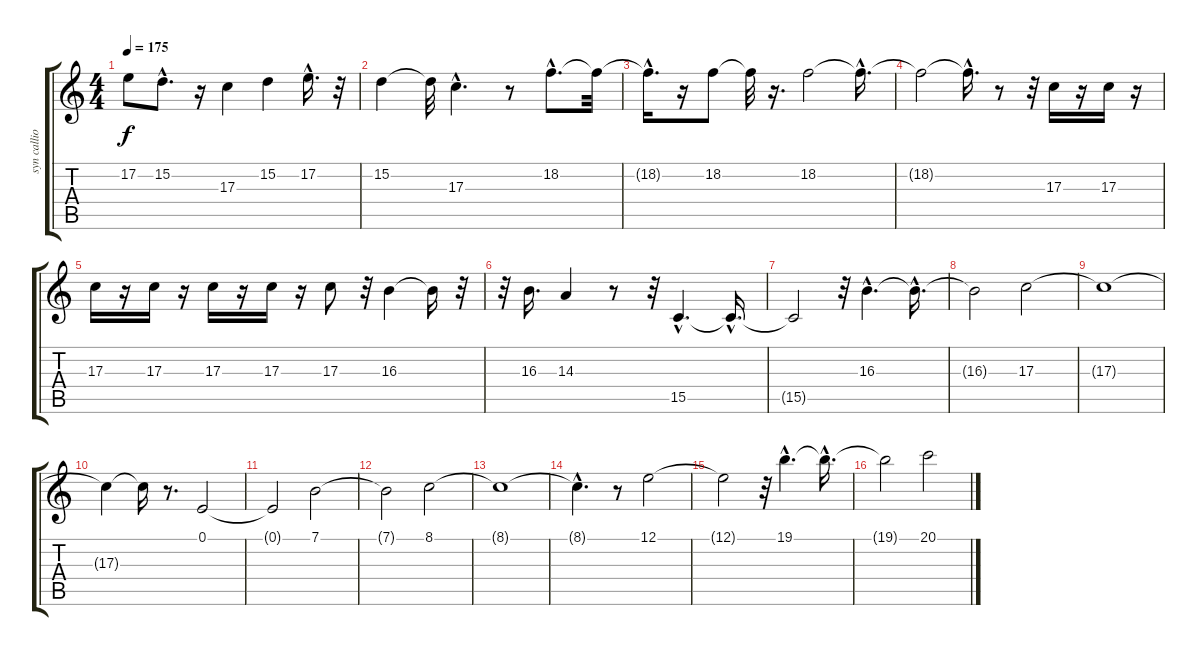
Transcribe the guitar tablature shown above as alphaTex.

\track ("syn calliope" "syn callio") {instrument lead3calliope}
\staff {score tabs}
\tuning (E4 B3 G3 D3 A2 E2) {hide}
\ts (4 4)
\tempo 175
\clef g2
\ks c
17.2{t}.8{dy f} 15.2{hac}.8{d} r.16 17.3.4 15.2.4 17.2{hac}.16{d} r.32 |
15.2.4 15.2{t}.32 17.3{hac}.4{d} r.8 18.2{hac}.8{d} 18.2{t}.32 |
18.2{hac t}.16{d} r.16 18.2.8 18.2{t}.32 r.16{d} 18.2.2 18.2{hac t}.16{d} |
18.2{t}.2 18.2{hac t}.16{d} r.8 r.32 17.3.16 r.16 17.3.16 r.16 |
17.3.16 r.16 17.3.16 r.16 17.3.16 r.16 17.3.16 r.16 17.3.8 r.32 16.3.4 16.3{t}.16 r.32 |
r.32 16.3.16{d} 14.3.4 r.8 r.32 15.5{hac}.4{d} 15.5{hac t}.16{d} |
15.5{t}.2 r.32 16.3{hac}.4{d} 16.3{hac t}.16{d} |
16.3{t}.2 17.3.2 |
17.3{t}.1 |
17.3{t}.4 17.3{t}.16 r.8{d} 0.1.2 |
0.1{t}.2 7.1.2 |
7.1{t}.2 8.1.2 |
8.1{t}.1 |
8.1{hac t}.4{d} r.8 12.1.2 |
12.1{t}.2 r.32 19.1{hac}.4{d} 19.1{hac t}.16{d} |
19.1{t}.2 20.1.2
